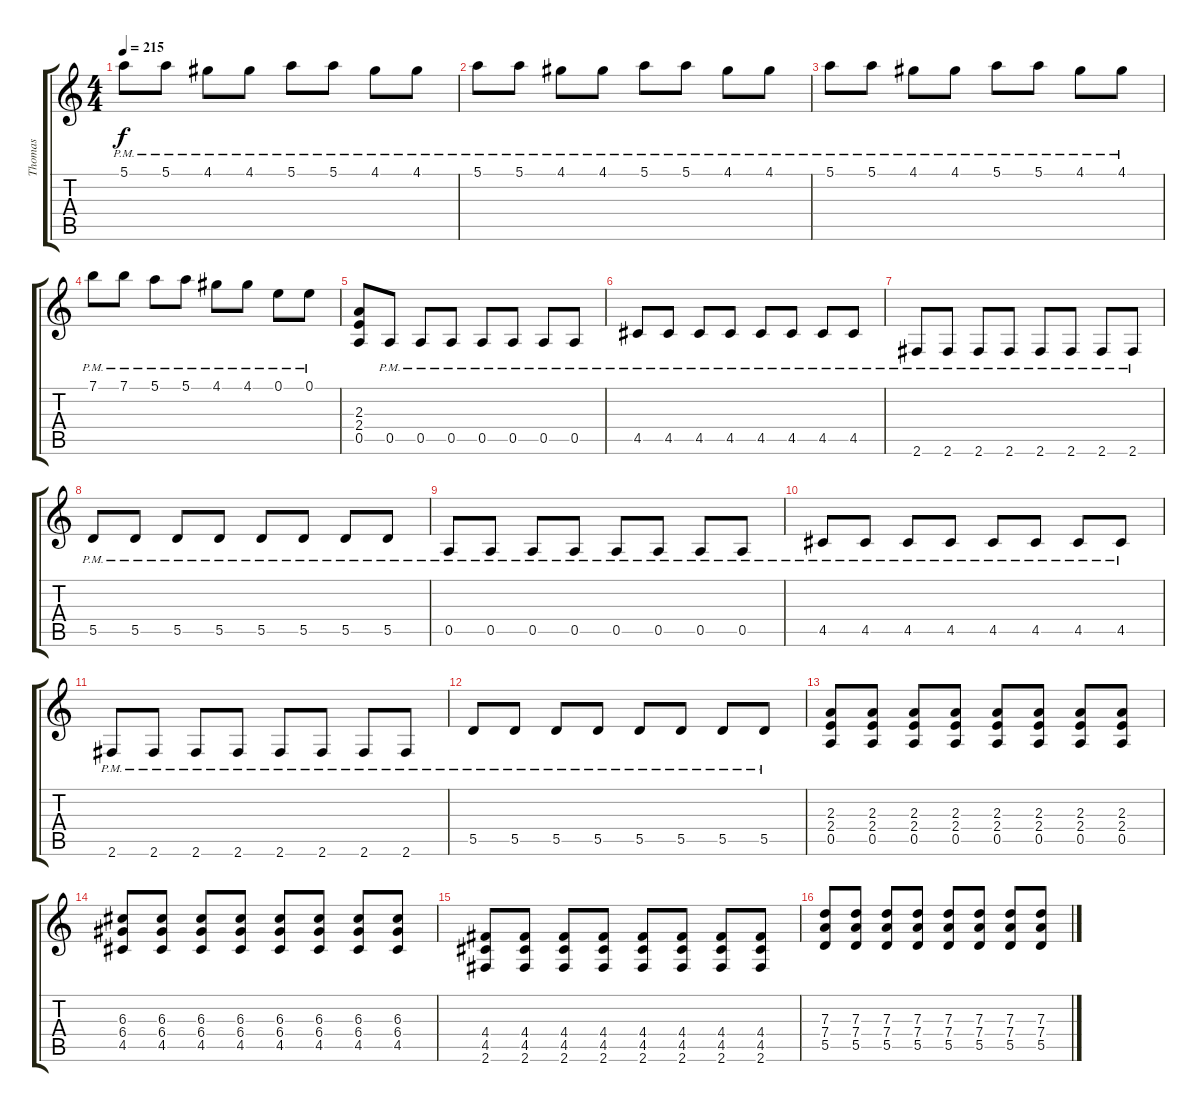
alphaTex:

\track ("Thomas" "Thomas") {instrument overdrivenguitar}
\staff {score tabs}
\tuning (E4 B3 G3 D3 A2 E2) {hide}
\ts (4 4)
\tempo 215
\clef g2
\ks c
5.1{pm}.8{dy f} 5.1{pm}.8 4.1{pm}.8 4.1{pm}.8 5.1{pm}.8 5.1{pm}.8 4.1{pm}.8 4.1{pm}.8 |
5.1{pm}.8 5.1{pm}.8 4.1{pm}.8 4.1{pm}.8 5.1{pm}.8 5.1{pm}.8 4.1{pm}.8 4.1{pm}.8 |
5.1{pm}.8 5.1{pm}.8 4.1{pm}.8 4.1{pm}.8 5.1{pm}.8 5.1{pm}.8 4.1{pm}.8 4.1{pm}.8 |
7.1{pm}.8 7.1{pm}.8 5.1{pm}.8 5.1{pm}.8 4.1{pm}.8 4.1{pm}.8 0.1{pm}.8 0.1{pm}.8 |
(2.3 2.4 0.5).8 0.5{pm}.8 0.5{pm}.8 0.5{pm}.8 0.5{pm}.8 0.5{pm}.8 0.5{pm}.8 0.5{pm}.8 |
4.5{pm}.8 4.5{pm}.8 4.5{pm}.8 4.5{pm}.8 4.5{pm}.8 4.5{pm}.8 4.5{pm}.8 4.5{pm}.8 |
2.6{pm}.8 2.6{pm}.8 2.6{pm}.8 2.6{pm}.8 2.6{pm}.8 2.6{pm}.8 2.6{pm}.8 2.6{pm}.8 |
5.5{pm}.8 5.5{pm}.8 5.5{pm}.8 5.5{pm}.8 5.5{pm}.8 5.5{pm}.8 5.5{pm}.8 5.5{pm}.8 |
0.5{pm}.8 0.5{pm}.8 0.5{pm}.8 0.5{pm}.8 0.5{pm}.8 0.5{pm}.8 0.5{pm}.8 0.5{pm}.8 |
4.5{pm}.8 4.5{pm}.8 4.5{pm}.8 4.5{pm}.8 4.5{pm}.8 4.5{pm}.8 4.5{pm}.8 4.5{pm}.8 |
2.6{pm}.8 2.6{pm}.8 2.6{pm}.8 2.6{pm}.8 2.6{pm}.8 2.6{pm}.8 2.6{pm}.8 2.6{pm}.8 |
5.5{pm}.8 5.5{pm}.8 5.5{pm}.8 5.5{pm}.8 5.5{pm}.8 5.5{pm}.8 5.5{pm}.8 5.5{pm}.8 |
(2.3 2.4 0.5).8 (2.3 2.4 0.5).8 (2.3 2.4 0.5).8 (2.3 2.4 0.5).8 (2.3 2.4 0.5).8 (2.3 2.4 0.5).8 (2.3 2.4 0.5).8 (2.3 2.4 0.5).8 |
(6.3 6.4 4.5).8 (6.3 6.4 4.5).8 (6.3 6.4 4.5).8 (6.3 6.4 4.5).8 (6.3 6.4 4.5).8 (6.3 6.4 4.5).8 (6.3 6.4 4.5).8 (6.3 6.4 4.5).8 |
(4.4 4.5 2.6).8 (4.4 4.5 2.6).8 (4.4 4.5 2.6).8 (4.4 4.5 2.6).8 (4.4 4.5 2.6).8 (4.4 4.5 2.6).8 (4.4 4.5 2.6).8 (4.4 4.5 2.6).8 |
(7.3 7.4 5.5).8 (7.3 7.4 5.5).8 (7.3 7.4 5.5).8 (7.3 7.4 5.5).8 (7.3 7.4 5.5).8 (7.3 7.4 5.5).8 (7.3 7.4 5.5).8 (7.3 7.4 5.5).8
